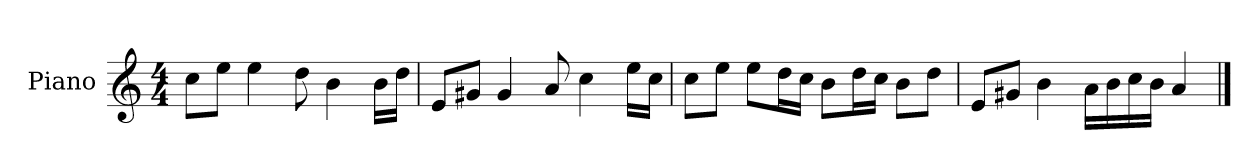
**kern
*part1
*staff1
*I"Piano
*I'P-no
*clefG2
*k[]
*M4/4
*MM90
=1
8cc\L
8ee\J
4ee\
8dd\
4b\
16b\LL
16dd\JJ
=2
8e/L
8g#X/J
4g#/
8a/
4cc\
16ee\LL
16cc\JJ
=3
8cc\L
8ee\J
8ee\L
16dd\L
16cc\JJ
8b\L
16dd\L
16cc\JJ
8b\L
8dd\J
=4
8e/L
8g#X/J
4b\
16a\LL
16b\
16cc\
16b\JJ
4a/
==
*-
